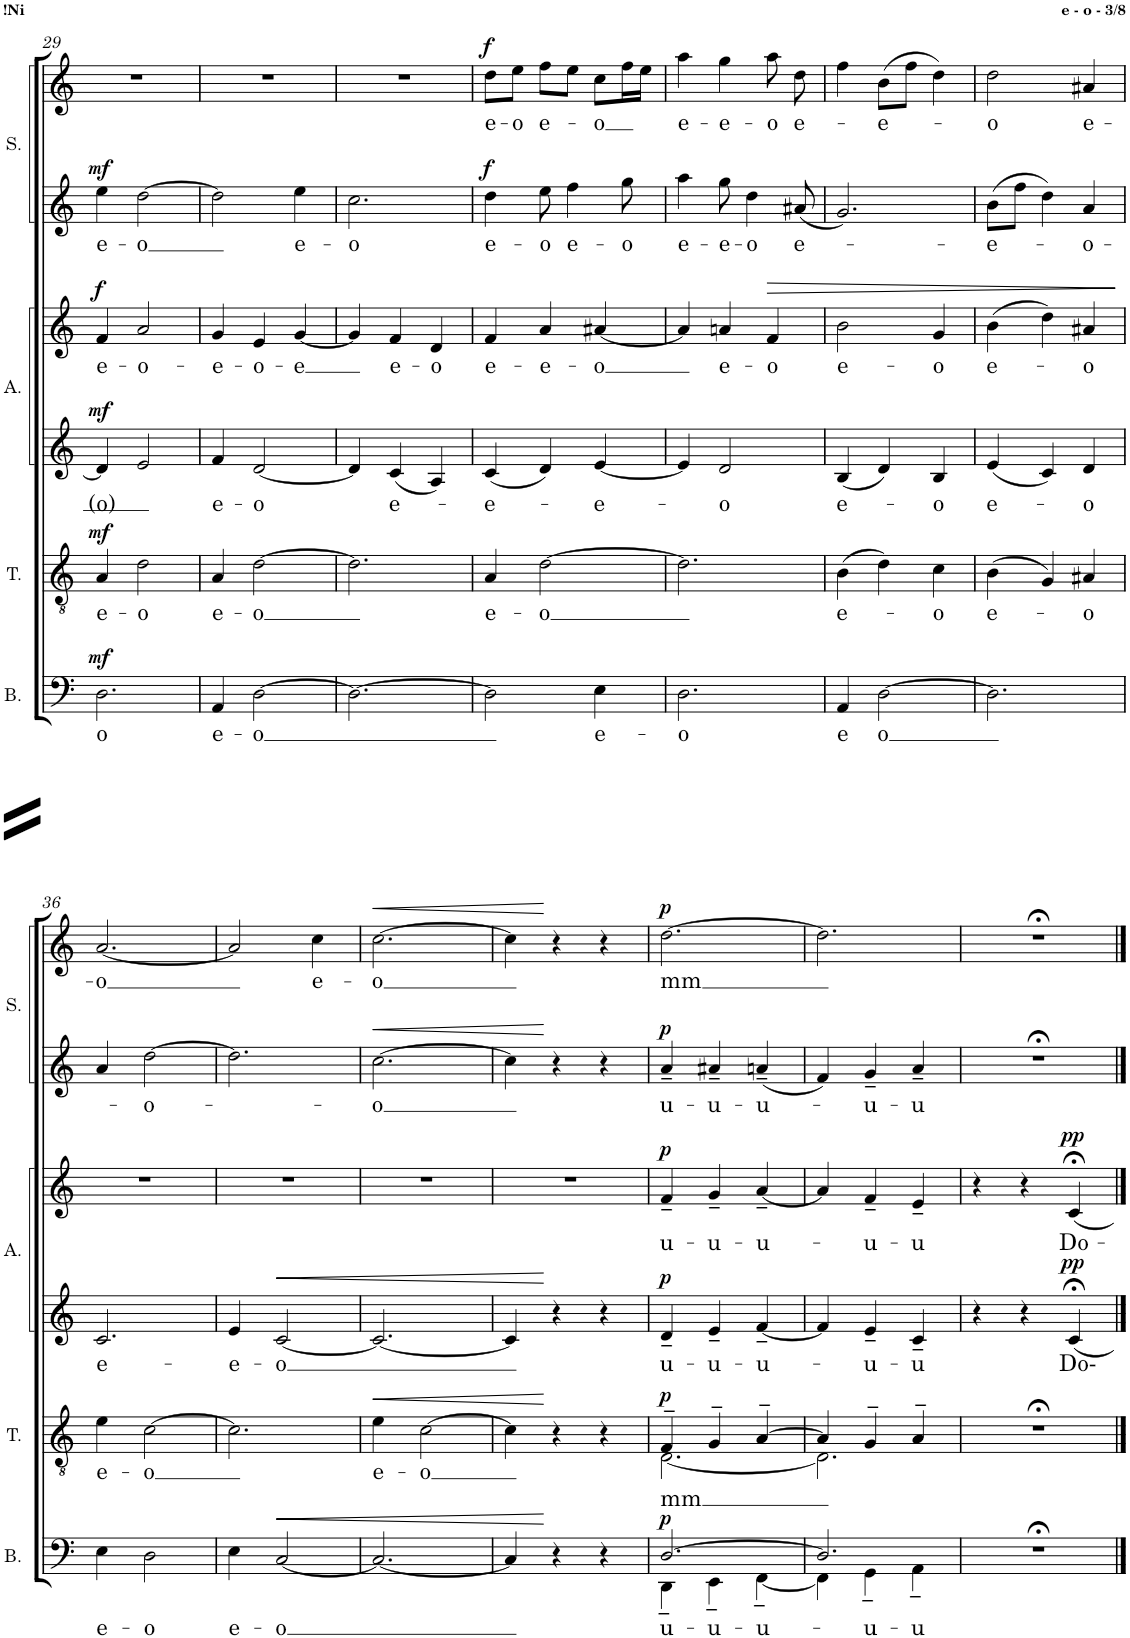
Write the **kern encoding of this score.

**kern	**text	**dynam	**kern	**text	**dynam	**kern	**text	**kern	**text	**dynam	**kern	**text	**kern	**text	**dynam
*part4	*part4	*part4	*part3	*part3	*part3	*part2	*part2	*part2	*part2	*part2	*part1	*part1	*part1	*part1	*part1
*staff6	*staff6	*staff6	*staff5	*staff5	*staff5	*staff4	*staff4	*staff3	*staff3	*staff3/4	*staff2	*staff2	*staff1	*staff1	*staff1/2
*I"Bass	*	*	*I"Tenor	*	*	*I"Alto	*	*	*	*	*I"Soprano	*	*	*	*
*I'B.	*	*	*I'T.	*	*	*I'A.	*	*	*	*	*I'S.	*	*	*	*
!!LO:PB:g=z
*clefF4	*	*	*clefGv2	*	*	*clefG2	*	*clefG2	*	*	*clefG2	*	*clefG2	*	*
*k[]	*	*	*k[]	*	*	*k[]	*	*k[]	*	*	*k[]	*	*k[]	*	*
*M3/4	*	*	*M3/4	*	*	*M3/4	*	*M3/4	*	*	*M3/4	*	*M3/4	*	*
=29	=29	=29	=29	=29	=29	=29	=29	=29	=29	=29	=29	=29	=29	=29	=29
!	!LO:LY:b	!LO:DY:a	!	!LO:LY:b	!LO:DY:a	!	!LO:LY:b	!	!LO:LY:b	!LO:DY:a=2	!	!LO:LY:b	!	!	!
!	!	!	!	!	!	!	!	!	!	!LO:DY:n=1:a	!	!	!	!	!LO:DY:a=2
2.D\	o	mf	4A/	e-	mf	4d/]	(o)	4f/	e-	mf f	4ee\	e-	2.r	.	mf
!	!	!	!	!LO:LY:b	!	!	!	!	!LO:LY:b	!	!	!LO:LY:b	!	!	!
.	.	.	2d\	-o	.	2e/	.	2a/	-o-	.	[2dd\	-o	.	.	.
=30	=30	=30	=30	=30	=30	=30	=30	=30	=30	=30	=30	=30	=30	=30	=30
!	!LO:LY:b	!	!	!LO:LY:b	!	!	!LO:LY:b	!	!LO:LY:b	!	!	!	!	!	!
4AA/	e-	.	4A/	e-	.	4f/	e-	4g/	-e-	.	2dd\]	.	2.r	.	.
!	!LO:LY:b	!	!	!LO:LY:b	!	!	!LO:LY:b	!	!LO:LY:b	!	!	!	!	!	!
[2D\	-o	.	[2d\	-o	.	[2d/	-o	4e/	-o-	.	.	.	.	.	.
!	!	!	!	!	!	!	!	!	!LO:LY:b	!	!	!LO:LY:b	!	!	!
.	.	.	.	.	.	.	.	[4g/	-e	.	4ee\	e-	.	.	.
=31	=31	=31	=31	=31	=31	=31	=31	=31	=31	=31	=31	=31	=31	=31	=31
!	!	!	!	!	!	!	!	!	!	!	!	!LO:LY:b	!	!	!
2.D\_	.	.	2.d\]	.	.	4d/]	.	4g/]	.	.	2.cc\	-o	2.r	.	.
!	!	!	!	!	!	!	!LO:LY:b	!	!LO:LY:b	!	!	!	!	!	!
.	.	.	.	.	.	4c/	e-	4f/	e-	.	.	.	.	.	.
!	!	!	!	!	!	!	!	!	!LO:LY:b	!	!	!	!	!	!
.	.	.	.	.	.	4A/	.	4d/	-o	.	.	.	.	.	.
=32	=32	=32	=32	=32	=32	=32	=32	=32	=32	=32	=32	=32	=32	=32	=32
!	!	!	!	!LO:LY:b	!	!	!LO:LY:b	!	!LO:LY:b	!	!	!LO:LY:b	!	!LO:LY:b	!LO:DY:a=2
!	!	!	!	!	!	!	!	!	!	!	!	!	!	!	!LO:DY:n=1:a
2D\]	.	.	4A/	e-	.	4c/	-e-	4f/	e-	.	4dd\	e-	8dd\L	e-	f f
!	!	!	!	!	!	!	!	!	!	!	!	!	!	!LO:LY:b	!
.	.	.	.	.	.	.	.	.	.	.	.	.	8ee\J	-o	.
!	!	!	!	!LO:LY:b	!	!	!	!	!LO:LY:b	!	!	!LO:LY:b	!	!LO:LY:b	!
.	.	.	[2d\	-o	.	4d/	.	4a/	-e-	.	8ee\	-o	8ff\L	e-	.
!	!	!	!	!	!	!	!	!	!	!	!	!LO:LY:b	!	!	!
.	.	.	.	.	.	.	.	.	.	.	4ff\	e-	8ee\J	.	.
!	!LO:LY:b	!	!	!	!	!	!LO:LY:b	!	!LO:LY:b	!	!	!	!	!LO:LY:b	!
4E\	e-	.	.	.	.	[4e/	-e-	[4a#X/	-o	.	.	.	8cc\L	-o	.
!	!	!	!	!	!	!	!	!	!	!	!	!LO:LY:b	!	!	!
.	.	.	.	.	.	.	.	.	.	.	8gg\	-o	16ff\L	.	.
.	.	.	.	.	.	.	.	.	.	.	.	.	16ee\JJ	.	.
=33	=33	=33	=33	=33	=33	=33	=33	=33	=33	=33	=33	=33	=33	=33	=33
!	!LO:LY:b	!	!	!	!	!	!	!	!	!	!	!LO:LY:b	!	!LO:LY:b	!
2.D\	-o	.	2.d\]	.	.	4e/]	.	4a#/]	.	.	4aa\	e-	4aa\	e-	.
!	!	!	!	!	!	!	!LO:LY:b	!	!LO:LY:b	!	!	!LO:LY:b	!	!LO:LY:b	!
.	.	.	.	.	.	2d/	-o	4an/	e-	.	8gg\	-e-	4gg\	-e-	.
!	!	!	!	!	!	!	!	!	!	!	!	!LO:LY:b	!	!	!
.	.	.	.	.	.	.	.	.	.	.	4dd\	-o	.	.	.
!	!	!	!	!	!	!	!	!	!LO:LY:b	!LO:HP:b	!	!	!	!LO:LY:b	!
.	.	.	.	.	.	.	.	4f/	-o	>	.	.	8aa\	-o	.
!	!	!	!	!	!	!	!	!	!	!	!	!LO:LY:b	!	!LO:LY:b	!
.	.	.	.	.	.	.	.	.	.	.	8a#X/	e-	8dd\	e-	.
=34	=34	=34	=34	=34	=34	=34	=34	=34	=34	=34	=34	=34	=34	=34	=34
!	!LO:LY:b	!	!	!LO:LY:b	!	!	!LO:LY:b	!	!LO:LY:b	!	!	!	!	!	!
4AA/	e	.	(4B\	e-	.	4B/	e-	2b\	e-	.	2.g/	.	4ff\	.	.
!	!LO:LY:b	!	!	!	!	!	!	!	!	!	!	!	!	!LO:LY:b	!
[2D\	-o	.	4d\)	.	.	4d/	.	.	.	.	.	.	(8b\L	-e-	.
.	.	.	.	.	.	.	.	.	.	.	.	.	8ff\J	.	.
!	!	!	!	!LO:LY:b	!	!	!LO:LY:b	!	!LO:LY:b	!	!	!	!	!	!
.	.	.	4c\	-o	.	4B/	-o	4g/	-o	.	.	.	4dd\)	.	.
=35	=35	=35	=35	=35	=35	=35	=35	=35	=35	=35	=35	=35	=35	=35	=35
!	!	!	!	!LO:LY:b	!	!	!LO:LY:b	!	!LO:LY:b	!	!	!LO:LY:b	!	!LO:LY:b	!
2.D\]	.	.	(4B\	e-	.	4e/	e-	(4b\	e-	.	8b\L	-e-	2dd\	-o	.
.	.	.	.	.	.	.	.	.	.	.	8ff\J	.	.	.	.
.	.	.	4G/)	.	.	4c/	.	4dd\)	.	.	4dd\	.	.	.	.
!	!	!	!	!LO:LY:b	!	!	!LO:LY:b	!	!LO:LY:b	!	!	!LO:LY:b	!	!LO:LY:b	!
.	.	.	4A#X/	-o	.	4d/	-o	4a#X/	-o	.	4a/	-o-	4a#X/	e-	.
.	.	.	.	.	.	.	.	.	.	]	.	.	.	.	.
!!LO:LB:g=z
=36	=36	=36	=36	=36	=36	=36	=36	=36	=36	=36	=36	=36	=36	=36	=36
!	!LO:LY:b	!	!	!LO:LY:b	!	!	!LO:LY:b	!	!	!	!	!	!	!LO:LY:b	!
4E\	e-	.	4e\	e-	.	2.c/	e-	2.r	.	.	4a/	.	[2.a/	-o	.
!	!LO:LY:b	!	!	!LO:LY:b	!	!	!	!	!	!	!	!LO:LY:b	!	!	!
2D\	-o	.	[2c\	-o	.	.	.	.	.	.	[2dd\	-o-	.	.	.
=37	=37	=37	=37	=37	=37	=37	=37	=37	=37	=37	=37	=37	=37	=37	=37
!	!LO:LY:b	!	!	!	!	!	!LO:LY:b	!	!	!	!	!	!	!	!
4E\	e-	.	2.c\]	.	.	4e/	-e-	2.r	.	.	2.dd\]	.	2a/]	.	.
!	!LO:LY:b	!LO:HP:b	!	!	!	!	!LO:LY:b	!	!	!	!	!	!	!	!
[2C/	-o	<	.	.	.	[2c/	-o	.	.	.	.	.	.	.	.
!	!	!	!	!	!	!	!	!	!	!	!	!	!	!LO:LY:b	!
.	.	.	.	.	.	.	.	.	.	.	.	.	4cc\	e-	.
=38	=38	=38	=38	=38	=38	=38	=38	=38	=38	=38	=38	=38	=38	=38	=38
!	!	!	!	!LO:LY:b	!LO:HP:b	!	!	!	!	!	!	!LO:LY:b	!	!LO:LY:b	!LO:HP:b
2.C/_	.	.	4e\	e-	<	2.c/_	.	2.r	.	.	[2.cc\	-o	[2.cc\	-o	<
!	!	!	!	!LO:LY:b	!	!	!	!	!	!	!	!	!	!	!
.	.	.	[2c\	-o	.	.	.	.	.	.	.	.	.	.	.
=39	=39	=39	=39	=39	=39	=39	=39	=39	=39	=39	=39	=39	=39	=39	=39
4C/]	.	.	4c\]	.	.	4c/]	.	2.r	.	.	4cc\]	.	4cc\]	.	.
4r	.	[	4r	.	[	4r	.	.	.	.	4r	.	4r	.	[
4r	.	.	4r	.	.	4r	.	.	.	.	4r	.	4r	.	.
=40	=40	=40	=40	=40	=40	=40	=40	=40	=40	=40	=40	=40	=40	=40	=40
!	!LO:LY:a	!	!	!	!	!	!	!	!	!	!	!	!	!	!
*^	*	*	*	*	*	*	*	*	*	*	*	*	*	*	*
!	!	!LO:LY:b	!LO:DY:a	!	!LO:LY:b	!LO:DY:a	!	!LO:LY:b	!	!LO:LY:b	!LO:DY:a=2	!	!LO:LY:b	!	!LO:LY:b	!
*	*	*	*	*^	*	*	*	*	*	*	*	*	*	*	*	*
!	!	!	!	!	!	!	!	!	!	!	!	!LO:DY:n=1:a	!	!	!	!	!LO:DY:a=2
!	!	!	!	!	!	!	!	!	!	!	!	!	!	!	!	!	!LO:DY:n=1:a
[2.D/	4DD~\	u-	p	4F~/	[2.D\	u-	p	4d~/	u-	4f~/	u-	p p	4a~/	u-	[2.dd\	mm	p p
!	!	!LO:LY:b	!	!	!	!LO:LY:b	!	!	!LO:LY:b	!	!LO:LY:b	!	!	!LO:LY:b	!	!	!
.	4EE~\	-u-	.	4G~/	.	-u-	.	4e~/	-u-	4g~/	-u-	.	4a#X~/	-u-	.	.	.
!	!	!LO:LY:b	!	!	!	!LO:LY:b	!	!	!LO:LY:b	!	!LO:LY:b	!	!	!LO:LY:b	!	!	!
.	[4FF~\	-u-	.	[4A~/	.	-u-	.	[4f~/	-u-	[4a~/	-u-	.	4an~/	-u-	.	.	.
=41	=41	=41	=41	=41	=41	=41	=41	=41	=41	=41	=41	=41	=41	=41	=41	=41	=41
!	!	!	!	!	!	!LO:LY:b	!	!	!	!	!	!	!	!	!	!	!
2.D/]	4FF\]	.	.	4A/]	2.D\]	-u-	.	4f/]	.	4a/]	.	.	4f/	.	2.dd\]	.	.
!	!	!LO:LY:b	!	!	!	!LO:LY:b	!	!	!LO:LY:b	!	!LO:LY:b	!	!	!LO:LY:b	!	!	!
.	4GG~\	-u-	.	4G~/	.	-u-	.	4e~/	-u-	4f~/	-u-	.	4g~/	-u-	.	.	.
!	!	!LO:LY:b	!	!	!	!LO:LY:b	!	!	!LO:LY:b	!	!LO:LY:b	!	!	!LO:LY:b	!	!	!
.	4AA~\	-u	.	4A~/	.	-u	.	4c~/	-u	4e~/	-u	.	4a~/	-u	.	.	.
*v	*v	*	*	*	*	*	*	*	*	*	*	*	*	*	*	*	*
*	*	*	*v	*v	*	*	*	*	*	*	*	*	*	*	*	*
=42	=42	=42	=42	=42	=42	=42	=42	=42	=42	=42	=42	=42	=42	=42	=42
2.r;<	.	.	2.r;<	.	.	4r	.	4r	.	.	2.r;<	.	2.r;<	.	.
.	.	.	.	.	.	4r	.	4r	.	.	.	.	.	.	.
!	!	!	!	!	!	!	!LO:LY:b	!	!LO:LY:b	!LO:DY:a=2	!	!	!	!	!
!	!	!	!	!	!	!	!	!	!	!LO:DY:n=1:a	!	!	!	!	!
.	.	.	.	.	.	4c;</	Do-	4c;</	Do-	pp pp	.	.	.	.	.
==	==	==	==	==	==	==	==	==	==	==	==	==	==	==	==
*-	*-	*-	*-	*-	*-	*-	*-	*-	*-	*-	*-	*-	*-	*-	*-
